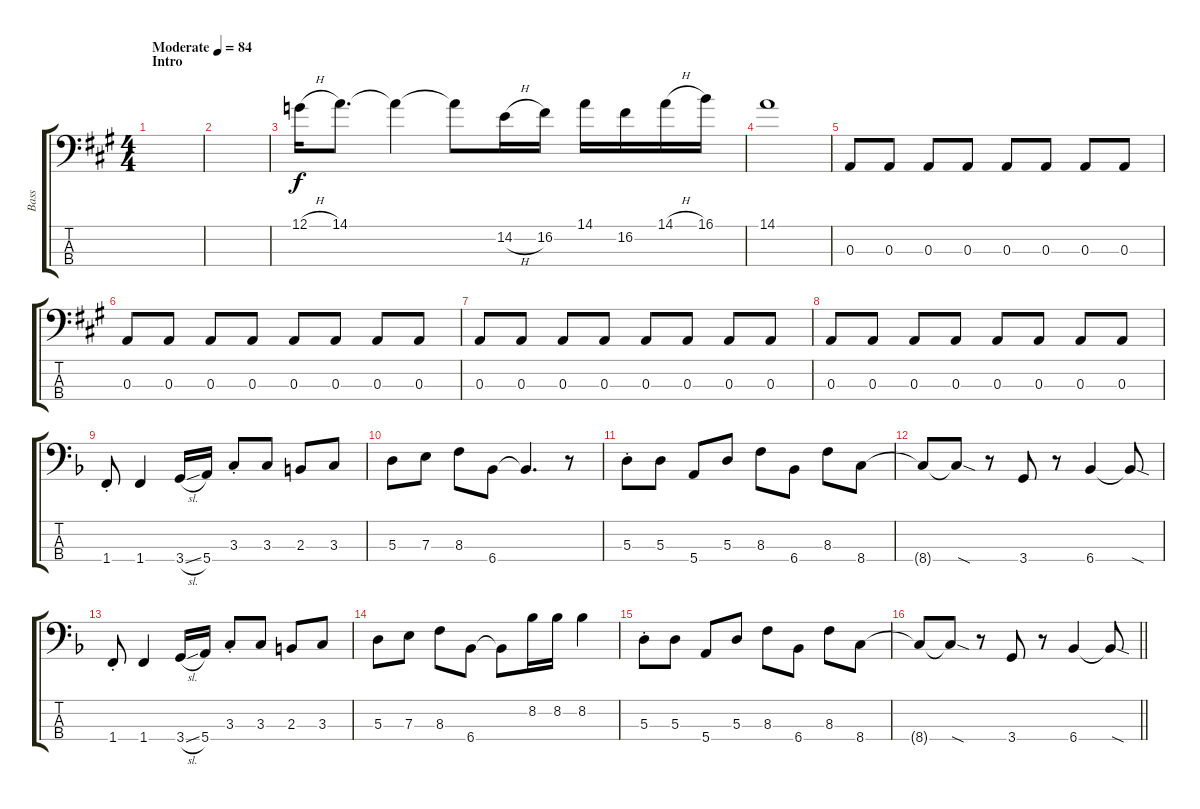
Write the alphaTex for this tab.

\track ("Bass" "Bass") {instrument electricbassfinger}
\staff {score tabs}
\tuning (G2 D2 A1 E1) {hide}
\ts (4 4)
\section ("" "Intro")
\tempo (84 "Moderate")
\clef f4
\ks a
|
|
12.1{h}.16 14.1.8{d} 14.1{t}.4 14.1{t}.8 14.2{h}.16 16.2.16 14.1.16 16.2.16 14.1{h}.16 16.1.16 |
14.1.1 |
0.3.8 0.3.8 0.3.8 0.3.8 0.3.8 0.3.8 0.3.8 0.3.8 |
0.3.8 0.3.8 0.3.8 0.3.8 0.3.8 0.3.8 0.3.8 0.3.8 |
0.3.8 0.3.8 0.3.8 0.3.8 0.3.8 0.3.8 0.3.8 0.3.8 |
0.3.8 0.3.8 0.3.8 0.3.8 0.3.8 0.3.8 0.3.8 0.3.8 |
\ks f
1.4{st}.8 1.4.4 3.4{sl}.16 5.4.16 3.3{st}.8 3.3.8 2.3.8 3.3.8 |
5.3.8 7.3.8 8.3.8 6.4.8 6.4{t}.4{d} r.8 |
5.3{st}.8 5.3.8 5.4.8 5.3.8 8.3.8 6.4.8 8.3.8 8.4.8 |
8.4{t}.8 8.4{sod t}.8 r.8 3.4.8 r.8 6.4.4 6.4{sod t}.8 |
1.4{st}.8 1.4.4 3.4{sl}.16 5.4.16 3.3{st}.8 3.3.8 2.3.8 3.3.8 |
5.3.8 7.3.8 8.3.8 6.4.8 6.4{t}.8 8.2.16 8.2.16 8.2.4 |
5.3{st}.8 5.3.8 5.4.8 5.3.8 8.3.8 6.4.8 8.3.8 8.4.8 |
\barLineRight lightlight
8.4{t}.8 8.4{sod t}.8 r.8 3.4.8 r.8 6.4.4 6.4{sod t}.8
